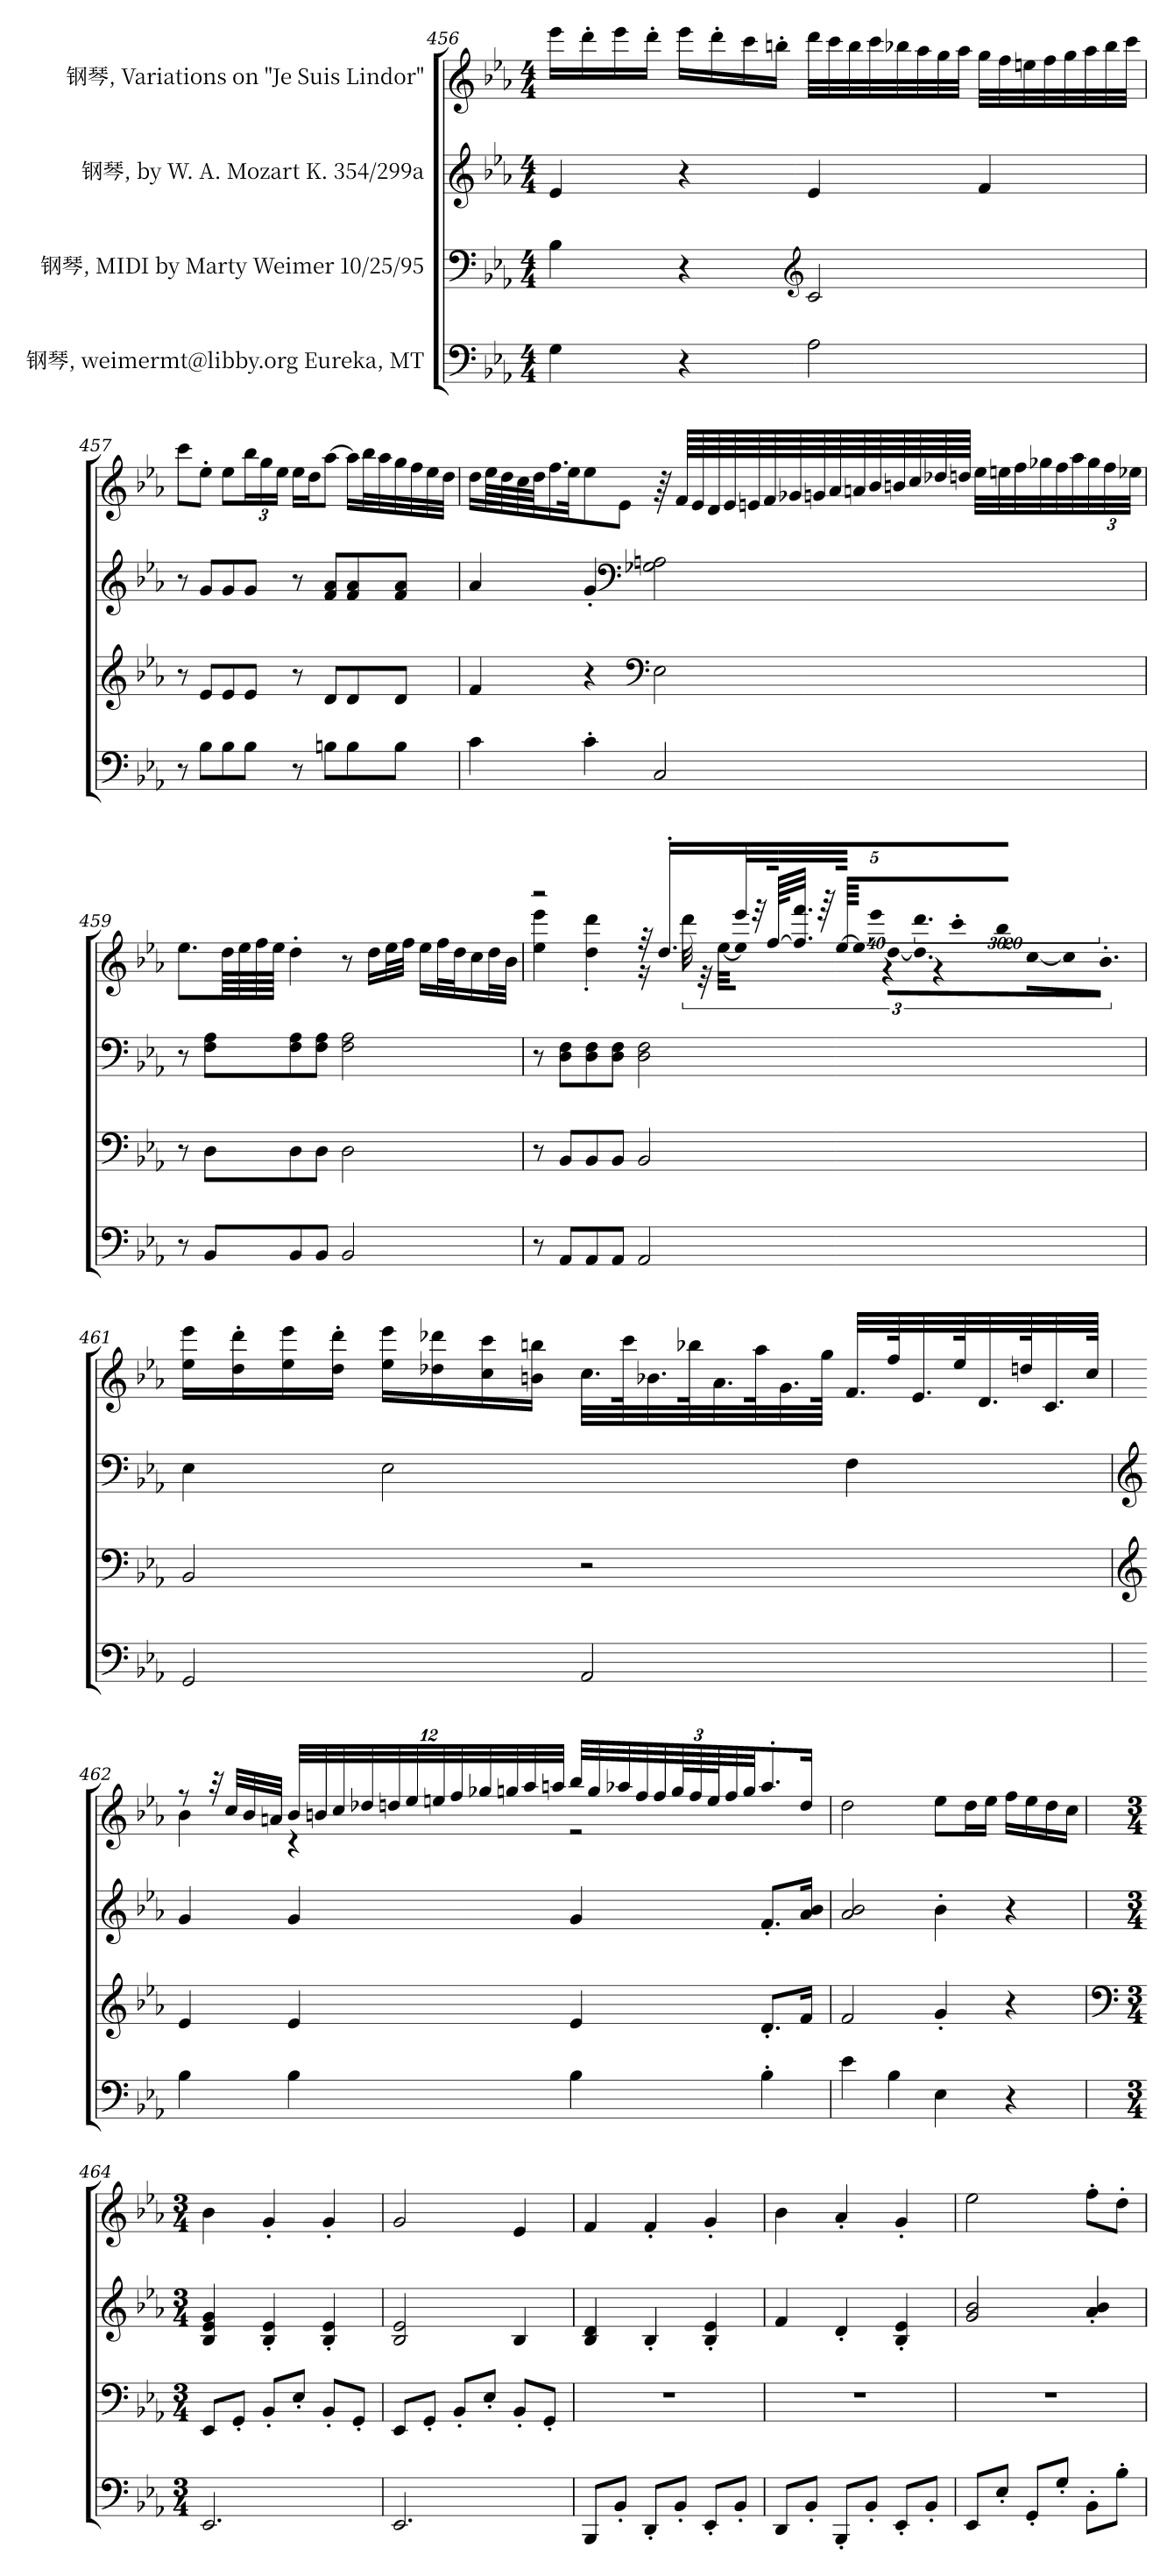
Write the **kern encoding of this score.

**kern	**kern	**kern	**kern
*part4	*part3	*part2	*part1
*staff4	*staff3	*staff2	*staff1
*I"钢琴, weimermt@libby.org  Eureka, MT	*I"钢琴, MIDI by Marty Weimer 10/25/95	*I"钢琴, by W. A. Mozart  K. 354/299a	*I"钢琴, Variations on &quot;Je Suis Lindor&quot;
!!LO:LB:g=z
*clefF4	*clefF4	*clefG2	*clefG2
*k[b-e-a-]	*k[b-e-a-]	*k[b-e-a-]	*k[b-e-a-]
*M4/4	*M4/4	*M4/4	*M4/4
=456	=456	=456	=456
4G\	4B-\	4e-/	16eee-\LL
.	.	.	16ddd'\
.	.	.	16eee-\
.	.	.	16ddd'\JJ
4r	4r	4r	16eee-\LL
.	.	.	16ddd'\
.	.	.	16ccc\
.	.	.	16bbn'\JJ
*	*clefG2	*	*
2A-\	2c/	4e-/	32ddd\LLL
.	.	.	32ccc\
.	.	.	32bb\
.	.	.	32ccc\
.	.	.	32bb-X\
.	.	.	32aa-\
.	.	.	32gg\
.	.	.	32aa-\JJJ
.	.	4f/	32gg\LLL
.	.	.	32ff\
.	.	.	32een\
.	.	.	32ff\
.	.	.	32gg\
.	.	.	32aa-\
.	.	.	32bb-\
.	.	.	32ccc\JJJ
!!LO:LB:g=z
=457	=457	=457	=457
8r	8r	8r	8ccc\L
8B-\L	8e-/L	8g/L	8ee-'\J
8B-\	8e-/	8g/	8ee-\L
*	*	*	*Xbrackettup
8B-\J	8e-/J	8g/J	24bb-\L
.	.	.	24gg\
.	.	.	24ee-\JJ
8r	8r	8r	16ee-\LL
.	.	.	16dd\J
8Bn\L	8d/L	8f/ 8a-/L	[8aa-\J
8B\	8d/	8f/ 8a-/	16aa-\LL]
.	.	.	32bb-\L
.	.	.	32aa-\
8B\J	8d/J	8f/ 8a-/J	32gg\
.	.	.	32ff\
.	.	.	32ee-\
.	.	.	32dd\JJJ
!!LO:PB:g=z
=458	=458	=458	=458
4c\	4f/	4a-/	16dd\LL
.	.	.	64ee-\LL
.	.	.	64dd\
.	.	.	64cc\
.	.	.	64dd\JJ
.	.	.	16.ff\
.	.	.	32ee-\JK
4c'\	4r	4g'/	8ee-\
.	.	.	8e-\J
*	*clefF4	*clefF4	*
2C/	2E-\	2G-X\ 2An\	64r
.	.	.	64f/LLLL
.	.	.	64e-/
.	.	.	64d/
.	.	.	64e-/
.	.	.	64en/
.	.	.	64f/
.	.	.	64g-X/
.	.	.	64gn/
.	.	.	64a-/
.	.	.	64an/
.	.	.	64b-/
.	.	.	64bn/
.	.	.	64cc/
.	.	.	64dd-X/
.	.	.	64ddn/JJJJ
.	.	.	32ee-\LLL
.	.	.	32een\
.	.	.	32ff\
.	.	.	32gg-X\
.	.	.	32ff\
.	.	.	32aa-\
.	.	.	48gg-\
.	.	.	48ff\
.	.	.	48ee-X\JJJ
!!LO:LB:g=z
=459	=459	=459	=459
8r	8r	8r	8.ee-\L
8BB-/L	8D\L	8F\ 8A-\L	.
.	.	.	64dd\LLL
.	.	.	64ee-\
.	.	.	64ff\
.	.	.	64ee-\JJJJ
8BB-/	8D\	8F\ 8A-\	4dd'\
8BB-/J	8D\J	8F\ 8A-\J	.
2BB-/	2D\	2F\ 2A-\	8r
.	.	.	16dd\LL
.	.	.	32ee-\L
.	.	.	32ff\JJJ
.	.	.	16ee-\LL
.	.	.	32ff\L
.	.	.	32dd\J
.	.	.	16cc\
.	.	.	32dd\L
.	.	.	32b-\JJJ
!!LO:LB:g=z
=460	=460	=460	=460
*	*	*	*^
8r	8r	8r	2r	4ee-\ 4eee-\
8AA-/L	8BB-/L	8D\ 8F\L	.	.
8AA-/	8BB-/	8D\ 8F\	.	4dd\' 4ddd\'
8AA-/J	8BB-/J	8D\ 8F\J	.	.
2AA-/	2BB-/	2D\ 2F\	32r	16r
.	.	.	16.dd'/LL	.
*	*	*	*	*brackettup
.	.	.	.	48ddd\
.	.	.	.	48r
.	.	.	.	[48ee-\KKL
.	.	.	40eee-/JJk	8ee-\J]
.	.	.	40r	.
.	.	.	[80ff/KLLL	.
.	.	.	40.ff/] 40.fff/JJJ	.
.	.	.	80r	.
.	.	.	[80ee-/KKKL	.
!	!	!	!	!LO:N:vis=32
.	.	.	8ee-/]	640%23eee-\
!	!	!	!	!LO:N:vis=128
.	.	.	.	1920%17r
!	!	!	!	!LO:N:vis=256%9
.	.	.	.	[960%17dd\LLLL
!	!	!	!	!LO:N:vis=32.
.	.	.	.	640%17dd\] 640%17ddd\JJJJ
!	!	!	!	!LO:N:vis=64
.	.	.	.	960%17r
.	.	.	.	1920ryy
!	!	!	!	!LO:N:vis=256%9
.	.	.	.	[960%17cc\KLLL
.	.	.	16ccc'/L	32cc\J]
.	.	.	.	16.b-'\JJ
.	.	.	16bb-/JJ	.
*	*	*	*v	*v
!!LO:PB:g=z
=461	=461	=461	=461
2GG/	2BB-/	4E-\	16ee-\ 16eee-\LL
.	.	.	16dd\' 16ddd\'
.	.	.	16ee-\ 16eee-\
.	.	.	16dd\' 16ddd\'JJ
.	.	2E-\	16ee-\ 16eee-\LL
.	.	.	16dd-X\ 16ddd-X\
.	.	.	16cc\ 16ccc\
.	.	.	16bn\ 16bbn\JJ
2AA-/	2r	.	32.cc\LLL
.	.	.	64ccc\K
.	.	.	32.b-X\
.	.	.	64bb-X\K
.	.	.	32.a-\
.	.	.	64aa-\K
.	.	.	32.g\
.	.	.	64gg\JJJk
.	.	4F\	32.f/LLL
.	.	.	64ff/K
.	.	.	32.e-/
.	.	.	64ee-/K
.	.	.	32.d/
.	.	.	64ddn/K
.	.	.	32.c/
.	.	.	64cc/JJJk
!!LO:LB:g=z
=462	=462	=462	=462
*	*clefG2	*clefG2	*
*	*	*	*^
4B-\	4e-/	4g/	8r	4b-\
.	.	.	32r	.
.	.	.	32cc/LLL	.
.	.	.	32b-/	.
.	.	.	32an/JJJ	.
*	*	*	*Xbrackettup	*
*	*	*	*MM44	*
4B-\	4e-/	4g/	48b-/LLL	4r
.	.	.	48bn/	.
.	.	.	48cc/	.
.	.	.	48dd-X/	.
.	.	.	48ddn/	.
.	.	.	48ee-/	.
.	.	.	48een/	.
.	.	.	48ff/	.
.	.	.	48gg-X/	.
.	.	.	48ggn/	.
.	.	.	48aa-/	.
.	.	.	48aan/JJJ	.
*	*	*	*MM42	*
4B-\	4e-/	4g/	32bb-/LLL	2r
.	.	.	32gg/	.
.	.	.	32aa-X/	.
.	.	.	32ff/	.
.	.	.	32ff/	.
.	.	.	96gg/L	.
.	.	.	96ff/	.
.	.	.	96ee/J	.
.	.	.	32ff/	.
.	.	.	32gg/JJ	.
*	*	*	*MM41	*
4B-'\	8.d'/L	8.f'/L	8.aa-'/	.
.	16f/Jk	16a-/ 16b-/Jk	16dd/Jk	.
*	*	*	*v	*v
!!LO:LB:g=z
=463	=463	=463	=463
*	*	*	*MM39
4e-\	2f/	2a-/ 2b-/	2dd\
4B-\	.	.	.
*	*	*	*MM35
4E-\	4g'/	4b-'\	8ee-\L
.	.	.	16dd\L
.	.	.	16ee-\JJ
*	*	*	*MM34
4r	4r	4r	16ff\LL
.	.	.	16ee-\
.	.	.	16dd\
.	.	.	16cc\JJ
=464	=464	=464	=464
*	*clefF4	*	*
*M3/4	*M3/4	*M3/4	*M3/4
*	*	*	*MM132
2.EE-/	8EE-/L	4B-/ 4e-/ 4g/	4b-\
.	8GG'/J	.	.
.	8BB-'/L	4B-/' 4e-/'	4g'/
.	8E-'/J	.	.
.	8BB-'/L	4B-/' 4e-/'	4g'/
.	8GG'/J	.	.
=465	=465	=465	=465
2.EE-/	8EE-/L	2B-/ 2e-/	2g/
.	8GG'/J	.	.
.	8BB-'/L	.	.
.	8E-'/J	.	.
.	8BB-'/L	4B-/	4e-/
.	8GG'/J	.	.
=466	=466	=466	=466
8BBB-/L	2.r	4B-/ 4d/	4f/
8BB-'/J	.	.	.
8DD'/L	.	4B-'/	4f'/
8BB-'/J	.	.	.
8EE-'/L	.	4B-/' 4e-/'	4g'/
8BB-'/J	.	.	.
=467	=467	=467	=467
8DD/L	2.r	4f/	4b-\
8BB-'/J	.	.	.
8BBB-'/L	.	4d'/	4a-'/
8BB-'/J	.	.	.
8EE-'/L	.	4B-/' 4e-/'	4g'/
8BB-'/J	.	.	.
!!LO:PB:g=z
=468	=468	=468	=468
8EE-/L	2.r	2g/ 2b-/	2ee-\
8E-'/J	.	.	.
8GG'/L	.	.	.
8G'/J	.	.	.
8BB-'\L	.	4a-/' 4b-/'	8ff'\L
8B-'\J	.	.	8dd'\J
=	=	=	=
*-	*-	*-	*-
